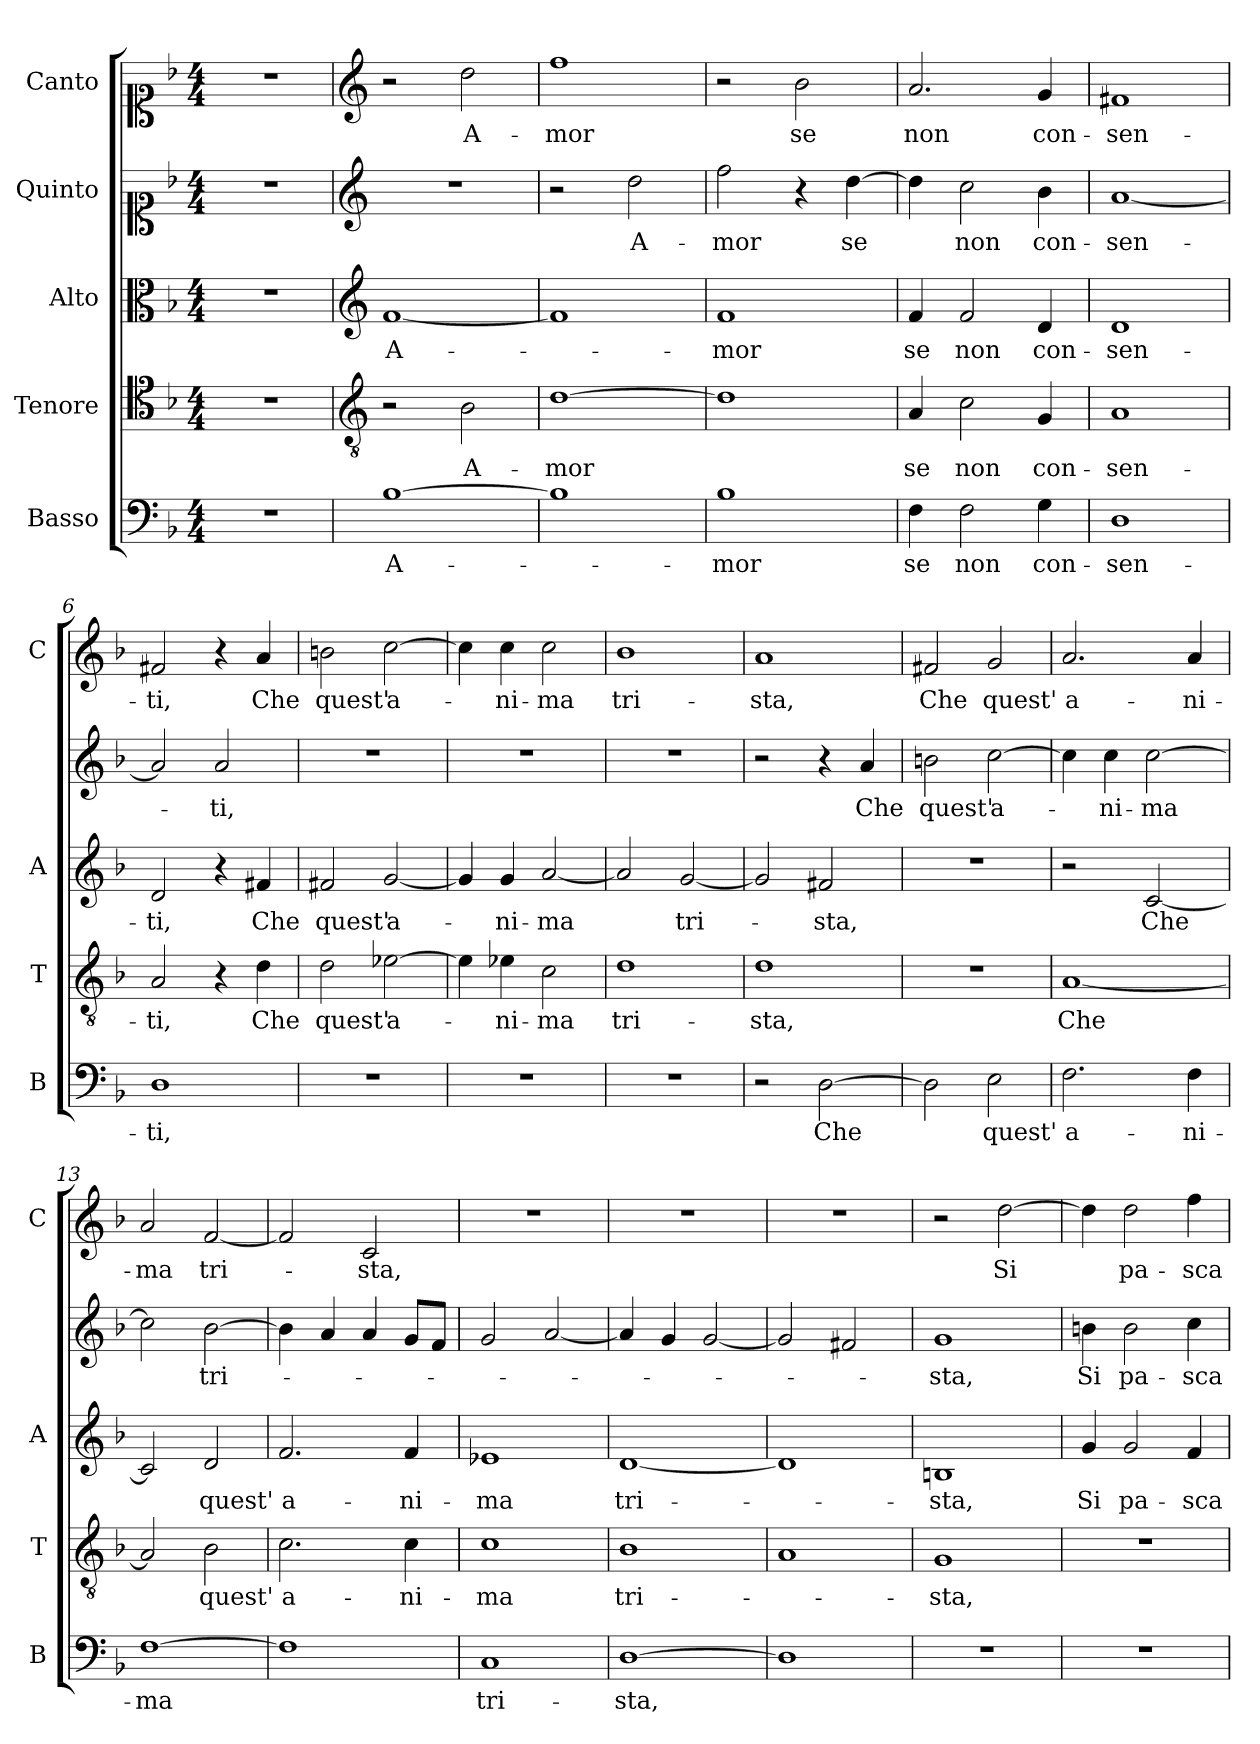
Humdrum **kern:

**kern	**text	**kern	**text	**kern	**text	**kern	**text	**kern	**text
*part5	*part5	*part4	*part4	*part3	*part3	*part2	*part2	*part1	*part1
*staff5	*staff5	*staff4	*staff4	*staff3	*staff3	*staff2	*staff2	*staff1	*staff1
*I"Basso	*	*I"Tenore	*	*I"Alto	*	*I"Quinto	*	*I"Canto	*
*I'B	*	*I'T	*	*I'A	*	*	*	*I'C	*
*clefF4	*	*clefC4	*	*clefC3	*	*clefC1	*	*clefC1	*
*k[b-]	*	*k[b-]	*	*k[b-]	*	*k[b-]	*	*k[b-]	*
*F:	*	*F:	*	*F:	*	*F:	*	*F:	*
*M4/4	*	*M4/4	*	*M4/4	*	*M4/4	*	*M4/4	*
=	=	=	=	=	=	=	=	=	=
1r	.	1r	.	1r	.	1r	.	1r	.
=1	=1	=1	=1	=1	=1	=1	=1	=1	=1
*	*	*clefGv2	*	*clefG2	*	*clefG2	*	*clefG2	*
!	!LO:LY:b	!	!	!	!LO:LY:b	!	!	!	!
[1B-	A-	2r	.	[1f	A-	1r	.	2r	.
!	!	!	!LO:LY:b	!	!	!	!	!	!LO:LY:b
.	.	2B-\	A-	.	.	.	.	2dd\	A-
=2	=2	=2	=2	=2	=2	=2	=2	=2	=2
!	!	!	!LO:LY:b	!	!	!	!	!	!LO:LY:b
1B-]	.	[1d	-mor	1f]	.	2r	.	1ff	-mor
!	!	!	!	!	!	!	!LO:LY:b	!	!
.	.	.	.	.	.	2dd\	A-	.	.
=3	=3	=3	=3	=3	=3	=3	=3	=3	=3
!	!LO:LY:b	!	!	!	!LO:LY:b	!	!LO:LY:b	!	!
1B-	-mor	1d]	.	1f	-mor	2ff\	-mor	2r	.
!	!	!	!	!	!	!	!	!	!LO:LY:b
.	.	.	.	.	.	4r	.	2b-\	se
!	!	!	!	!	!	!	!LO:LY:b	!	!
.	.	.	.	.	.	[4dd\	se	.	.
=4	=4	=4	=4	=4	=4	=4	=4	=4	=4
!	!LO:LY:b	!	!LO:LY:b	!	!LO:LY:b	!	!	!	!LO:LY:b
4F\	se	4A/	se	4f/	se	4dd\]	.	2.a/	non
!	!LO:LY:b	!	!LO:LY:b	!	!LO:LY:b	!	!LO:LY:b	!	!
2F\	non	2c\	non	2f/	non	2cc\	non	.	.
!	!LO:LY:b	!	!LO:LY:b	!	!LO:LY:b	!	!LO:LY:b	!	!LO:LY:b
4G\	con-	4G/	con-	4d/	con-	4b-\	con-	4g/	con-
=5	=5	=5	=5	=5	=5	=5	=5	=5	=5
!	!LO:LY:b	!	!LO:LY:b	!	!LO:LY:b	!	!LO:LY:b	!	!LO:LY:b
1D	-sen-	1A	-sen-	1d	-sen-	[1a	-sen-	1f#X	-sen-
=6	=6	=6	=6	=6	=6	=6	=6	=6	=6
!	!LO:LY:b	!	!LO:LY:b	!	!LO:LY:b	!	!	!	!LO:LY:b
1D	-ti,	2A/	-ti,	2d/	-ti,	2a/]	.	2f#X/	-ti,
!	!	!	!	!	!	!	!LO:LY:b	!	!
.	.	4r	.	4r	.	2a/	-ti,	4r	.
!	!	!	!LO:LY:b	!	!LO:LY:b	!	!	!	!LO:LY:b
.	.	4d\	Che	4f#X/	Che	.	.	4a/	Che
!!LO:LB:g=z
=7	=7	=7	=7	=7	=7	=7	=7	=7	=7
!	!	!	!LO:LY:b	!	!LO:LY:b	!	!	!	!LO:LY:b
1r	.	2d\	quest'	2f#X/	quest'	1r	.	2bn\	quest'
!	!	!	!LO:LY:b	!	!LO:LY:b	!	!	!	!LO:LY:b
.	.	[2e-X\	a-	[2g/	a-	.	.	[2cc\	a-
=8	=8	=8	=8	=8	=8	=8	=8	=8	=8
1r	.	4e-\]	.	4g/]	.	1r	.	4cc\]	.
!	!	!	!LO:LY:b	!	!LO:LY:b	!	!	!	!LO:LY:b
.	.	4e-X\	-ni-	4g/	-ni-	.	.	4cc\	-ni-
!	!	!	!LO:LY:b	!	!LO:LY:b	!	!	!	!LO:LY:b
.	.	2c\	-ma	[2a/	-ma	.	.	2cc\	-ma
=9	=9	=9	=9	=9	=9	=9	=9	=9	=9
!	!	!	!LO:LY:b	!	!	!	!	!	!LO:LY:b
1r	.	1d	tri-	2a/]	.	1r	.	1b-	tri-
!	!	!	!	!	!LO:LY:b	!	!	!	!
.	.	.	.	[2g/	tri-	.	.	.	.
=10	=10	=10	=10	=10	=10	=10	=10	=10	=10
!	!	!	!LO:LY:b	!	!	!	!	!	!LO:LY:b
2r	.	1d	-sta,	2g/]	.	2r	.	1a	-sta,
!	!LO:LY:b	!	!	!	!LO:LY:b	!	!	!	!
[2D\	Che	.	.	2f#X/	-sta,	4r	.	.	.
!	!	!	!	!	!	!	!LO:LY:b	!	!
.	.	.	.	.	.	4a/	Che	.	.
=11	=11	=11	=11	=11	=11	=11	=11	=11	=11
!	!	!	!	!	!	!	!LO:LY:b	!	!LO:LY:b
2D\]	.	1r	.	1r	.	2bn\	quest'	2f#X/	Che
!	!LO:LY:b	!	!	!	!	!	!LO:LY:b	!	!LO:LY:b
2E\	quest'	.	.	.	.	[2cc\	a-	2g/	quest'
=12	=12	=12	=12	=12	=12	=12	=12	=12	=12
!	!LO:LY:b	!	!LO:LY:b	!	!	!	!	!	!LO:LY:b
2.F\	a-	[1A	Che	2r	.	4cc\]	.	2.a/	a-
!	!	!	!	!	!	!	!LO:LY:b	!	!
.	.	.	.	.	.	4cc\	-ni-	.	.
!	!	!	!	!	!LO:LY:b	!	!LO:LY:b	!	!
.	.	.	.	[2c/	Che	[2cc\	-ma	.	.
!	!LO:LY:b	!	!	!	!	!	!	!	!LO:LY:b
4F\	-ni-	.	.	.	.	.	.	4a/	-ni-
=13	=13	=13	=13	=13	=13	=13	=13	=13	=13
!	!LO:LY:b	!	!	!	!	!	!	!	!LO:LY:b
[1F	-ma	2A/]	.	2c/]	.	2cc\]	.	2a/	-ma
!	!	!	!LO:LY:b	!	!LO:LY:b	!	!LO:LY:b	!	!LO:LY:b
.	.	2B-\	quest'	2d/	quest'	[2b-\	tri-	[2f/	tri-
!!LO:LB:g=z
=14	=14	=14	=14	=14	=14	=14	=14	=14	=14
!	!	!	!LO:LY:b	!	!LO:LY:b	!	!	!	!
1F]	.	2.c\	a-	2.f/	a-	4b-\]	.	2f/]	.
.	.	.	.	.	.	4a/	.	.	.
!	!	!	!	!	!	!	!	!	!LO:LY:b
.	.	.	.	.	.	4a/	.	2c/	-sta,
!	!	!	!LO:LY:b	!	!LO:LY:b	!	!	!	!
.	.	4c\	-ni-	4f/	-ni-	8g/L	.	.	.
.	.	.	.	.	.	8f/J	.	.	.
=15	=15	=15	=15	=15	=15	=15	=15	=15	=15
!	!LO:LY:b	!	!LO:LY:b	!	!LO:LY:b	!	!	!	!
1C	tri-	1c	-ma	1e-X	-ma	2g/	.	1r	.
.	.	.	.	.	.	[2a/	.	.	.
=16	=16	=16	=16	=16	=16	=16	=16	=16	=16
!	!LO:LY:b	!	!LO:LY:b	!	!LO:LY:b	!	!	!	!
[1D	-sta,	1B-	tri-	[1d	tri-	4a/]	.	1r	.
.	.	.	.	.	.	4g/	.	.	.
.	.	.	.	.	.	[2g/	.	.	.
=17	=17	=17	=17	=17	=17	=17	=17	=17	=17
1D]	.	1A	.	1d]	.	2g/]	.	1r	.
.	.	.	.	.	.	2f#X/	.	.	.
=18	=18	=18	=18	=18	=18	=18	=18	=18	=18
!	!	!	!LO:LY:b	!	!LO:LY:b	!	!LO:LY:b	!	!
1r	.	1G	-sta,	1Bn	-sta,	1g	-sta,	2r	.
!	!	!	!	!	!	!	!	!	!LO:LY:b
.	.	.	.	.	.	.	.	[2dd\	Si
=19	=19	=19	=19	=19	=19	=19	=19	=19	=19
!	!	!	!	!	!LO:LY:b	!	!LO:LY:b	!	!
1r	.	1r	.	4g/	Si	4bn\	Si	4dd\]	.
!	!	!	!	!	!LO:LY:b	!	!LO:LY:b	!	!LO:LY:b
.	.	.	.	2g/	pa-	2b\	pa-	2dd\	pa-
!	!	!	!	!	!LO:LY:b	!	!LO:LY:b	!	!LO:LY:b
.	.	.	.	4f/	-sca	4cc\	-sca	4ff\	-sca
=	=	=	=	=	=	=	=	=	=
*-	*-	*-	*-	*-	*-	*-	*-	*-	*-
